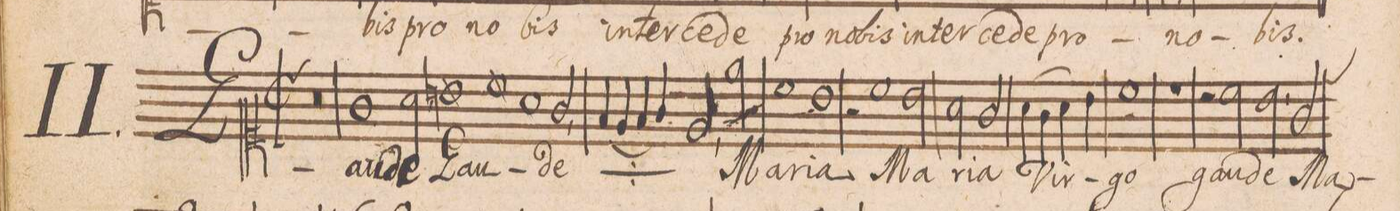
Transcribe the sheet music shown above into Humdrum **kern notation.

**kern	**text
*I"CANTVS.	*
*clefC1	*
*k[]	*
*met(c|)	*
*M2/1	*
0r	.
=2-	=2-
1g\	Gau-
*2\right	*
2a\	-de
1bn\	Gau-
=3-	=3-
1cc\	.
1a\	.
=4-	=4-
2g,</	-de
*	*ij
(4f/	Gau-
4e/	.
4f/	.
4g/)	.
=5-	=5-
2e,</	-de
*	*Xij
2ee\	Ma-
1cc\	-ri-
=6-	=6-
1b\	-a
2r	.
1cc\	Ma-
=7-	=7-
2b\	.
2a\	-ri-
2g/	-a
=8-	=8-
(4a\	Vir-
4g\	.
4a\	.
4b\)	.
1cc\	-go
=9-	=9-
1r	.
2r	.
2cc\	gau-
=10-	=10-
2b,<\	-de
*custos:dd	*
2g/	Ma-
*-	*-
